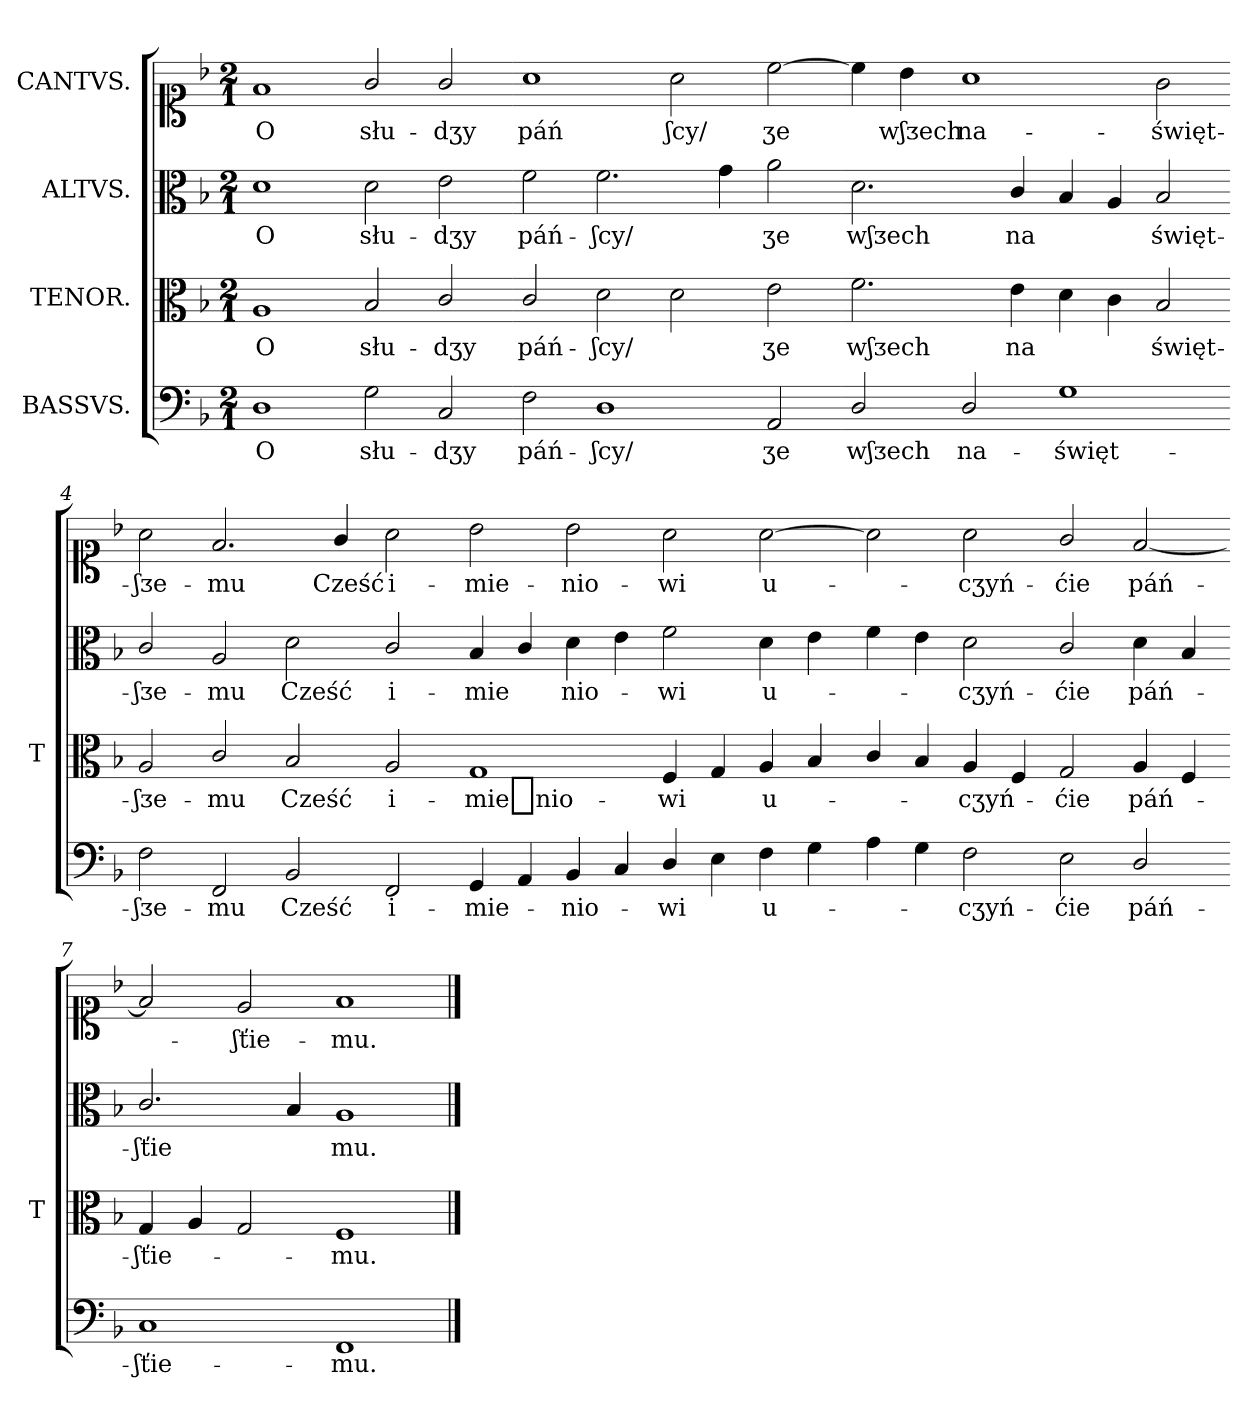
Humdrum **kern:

**kern	**text	**kern	**text	**kern	**text	**kern	**text
*part4	*part4	*part3	*part3	*part2	*part2	*part1	*part1
*staff4	*staff4	*staff3	*staff3	*staff2	*staff2	*staff1	*staff1
*I"BASSVS.	*	*I"TENOR.	*	*I"ALTVS.	*	*I"CANTVS.	*
*	*	*I'T	*	*	*	*	*
*clefF4	*	*clefC3	*	*clefC3	*	*clefC1	*
*k[b-]	*	*k[b-]	*	*k[b-]	*	*k[b-]	*
*F:	*	*F:	*	*F:	*	*F:	*
*M2/1	*	*M2/1	*	*M2/1	*	*M2/1	*
*MM300	*	*MM300	*	*MM300	*	*MM300	*
=1	=1	=1	=1	=1	=1	=1	=1
1D	O	1A	O	1d	O	1f	O
2G	słu-	2B-	słu-	2d	słu-	2g/	słu-
2C	-dӡy	2c/	-dӡy	2e	-dӡy	2g/	-dӡy
=2-	=2-	=2-	=2-	=2-	=2-	=2-	=2-
2F	páń-	2c/	páń-	2f	páń-	1a	páń
1D	-ʃcy/	2d	-ʃcy/	2.f	-ʃcy/	.	.
.	.	2d	.	.	.	2a	ʃcy/
.	.	.	.	4g	.	.	.
2AA	ʒe	2e	ʒe	2a	ʒe	[2cc	ʒe
=3-	=3-	=3-	=3-	=3-	=3-	=3-	=3-
2D/	wʃᴣech	2.f	wʃᴣech	2.d	wʃᴣech	4cc]	.
.	.	.	.	.	.	4b-	wʃᴣech
2D/	na-	.	.	.	.	1a	na-
.	.	4e	na	4c/	na	.	.
1G	-święt-	4d	.	4B-	.	.	.
.	.	4c	.	4A	.	.	.
.	.	2B-	święt-	2B-	święt-	2g	-święt-
=4-	=4-	=4-	=4-	=4-	=4-	=4-	=4-
2F	-ʃᴣe-	2A	-ʃᴣe-	2c/	-ʃᴣe-	2a	-ʃᴣe-
2FF	-mu	2c/	-mu	2A	-mu	2.f	-mu
2BB-	Cześć	2B-	Cześć	2d	Cześć	.	.
.	.	.	.	.	.	4g/	Cześć
2FF	i-	2A	i-	2c/	i-	2a	i-
=5-	=5-	=5-	=5-	=5-	=5-	=5-	=5-
4GG	-mie-	1G	-mie_nio-	4B-	-mie	2b-	-mie-
4AA	.	.	.	4c/	.	.	.
4BB-	nio-	.	.	4d	nio-	2b-	-nio-
4C	.	.	.	4e	.	.	.
4D/	wi	4F	-wi	2f	wi	2a	-wi
4E	.	4G	.	.	.	.	.
4F	u-	4A	u-	4d	u-	[2a	u-
4G	.	4B-	.	4e	.	.	.
=6-	=6-	=6-	=6-	=6-	=6-	=6-	=6-
4A	.	4c/	.	4f	.	2a]	.
4G	.	4B-	.	4e	.	.	.
2F	cӡyń-	4A	cӡyń-	2d	cӡyń-	2a	cӡyń-
.	.	4F	.	.	.	.	.
2E	-ćie	2G	ćie	2c/	-ćie	2g/	-ćie
2D/	páń-	4A	páń-	4d	páń-	[2f	páń-
.	.	4F	.	4B-	.	.	.
=7-	=7-	=7-	=7-	=7-	=7-	=7-	=7-
1C	-ʃťie-	4G	ʃťie-	2.c/	ʃťie	2f]	.
.	.	4A	.	.	.	.	.
.	.	2G	.	.	.	2e	ʃťie-
.	.	.	.	4B-	.	.	.
1FF/	-mu.	1F/	mu.	1A	mu.	1f/	-mu.
==	==	==	==	==	==	==	==
*-	*-	*-	*-	*-	*-	*-	*-
